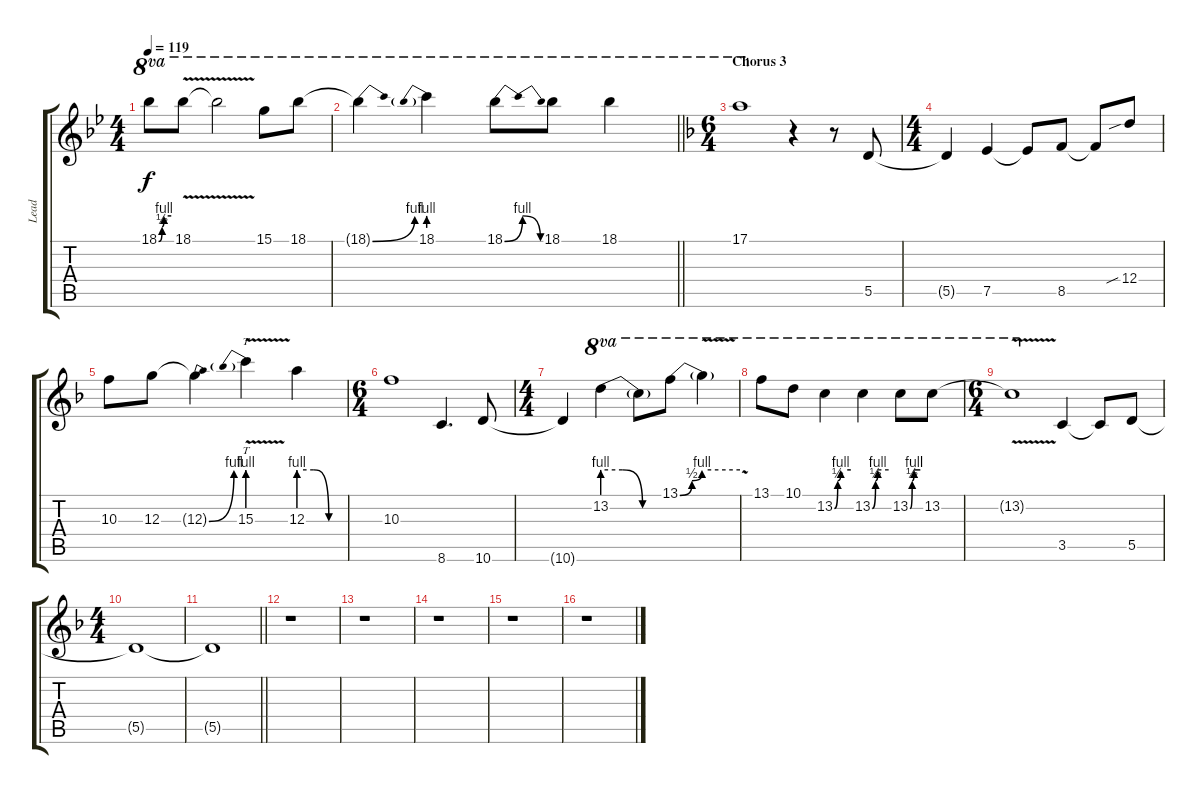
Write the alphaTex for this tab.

\track ("Lead" "Lead") {instrument distortionguitar}
\staff {score tabs}
\tuning (E4 B3 G3 D3 A2 E2) {hide}
\ts (4 4)
\tempo 119
\clef g2
\ks bb
18.1{be (custom 0 0 16 2 25 4 60 4)}.8{ot 8va dy f} 18.1{v}.8{ot 8va} 18.1{t}.2{ot 8va} 15.1.8{ot 8va} 18.1.8{ot 8va} |
\barLineRight lightlight
18.1{be (bend 0 0 60 4) t}.4{ot 8va} 18.1{be (prebend 0 4 60 4)}.4{ot 8va} 18.1{be (bendrelease 0 0 10 4 56 4 60 0)}.8{ot 8va} 18.1.8{ot 8va} 18.1.4{ot 8va} |
\ts (6 4)
\section ("" "Chorus 3")
\ks f
17.1.1{ot 8va} r.4 r.8 5.5.8 |
\ts (4 4)
5.5{t}.4 7.5.4 7.5{t}.8 8.5.8 8.5{t}.8 12.4{sib}.8 |
10.3.8 12.3.8 12.3{be (bend 0 0 60 4) t}.4 15.3{be (prebend 0 4 60 4) v}.4{tt} 12.3{be (custom 0 4 20 4 40 0 60 0)}.4 |
\ts (6 4)
10.3.1 8.6.4{d} 10.6.8 |
\ts (4 4)
10.6{t}.4 13.2{be (custom 0 4 20 4 40 0 60 0)}.4{ot 8va} 13.2{t}.8{ot 8va} 13.1{be (custom 0 0 12 2 22 4 60 4)}.8{ot 8va} 13.1{v t}.4{ot 8va} |
13.1.8{ot 8va} 10.1.8{ot 8va} 13.2{be (custom 0 0 12 2 23 4 60 4)}.4{ot 8va} 13.2{be (custom 0 0 12 2 20 4 60 4)}.4{ot 8va} 13.2{be (custom 0 0 12 2 23 4 60 4)}.8{ot 8va} 13.2.8{ot 8va} |
\ts (6 4)
13.2{v t}.1{ot 8va} 3.5.4 3.5{t}.8 5.5.8 |
\ts (4 4)
5.5{t}.1 |
\barLineRight lightlight
5.5{t}.1 |
\section ("" "")
r.1 |
r.1 |
r.1 |
r.1 |
r.1
